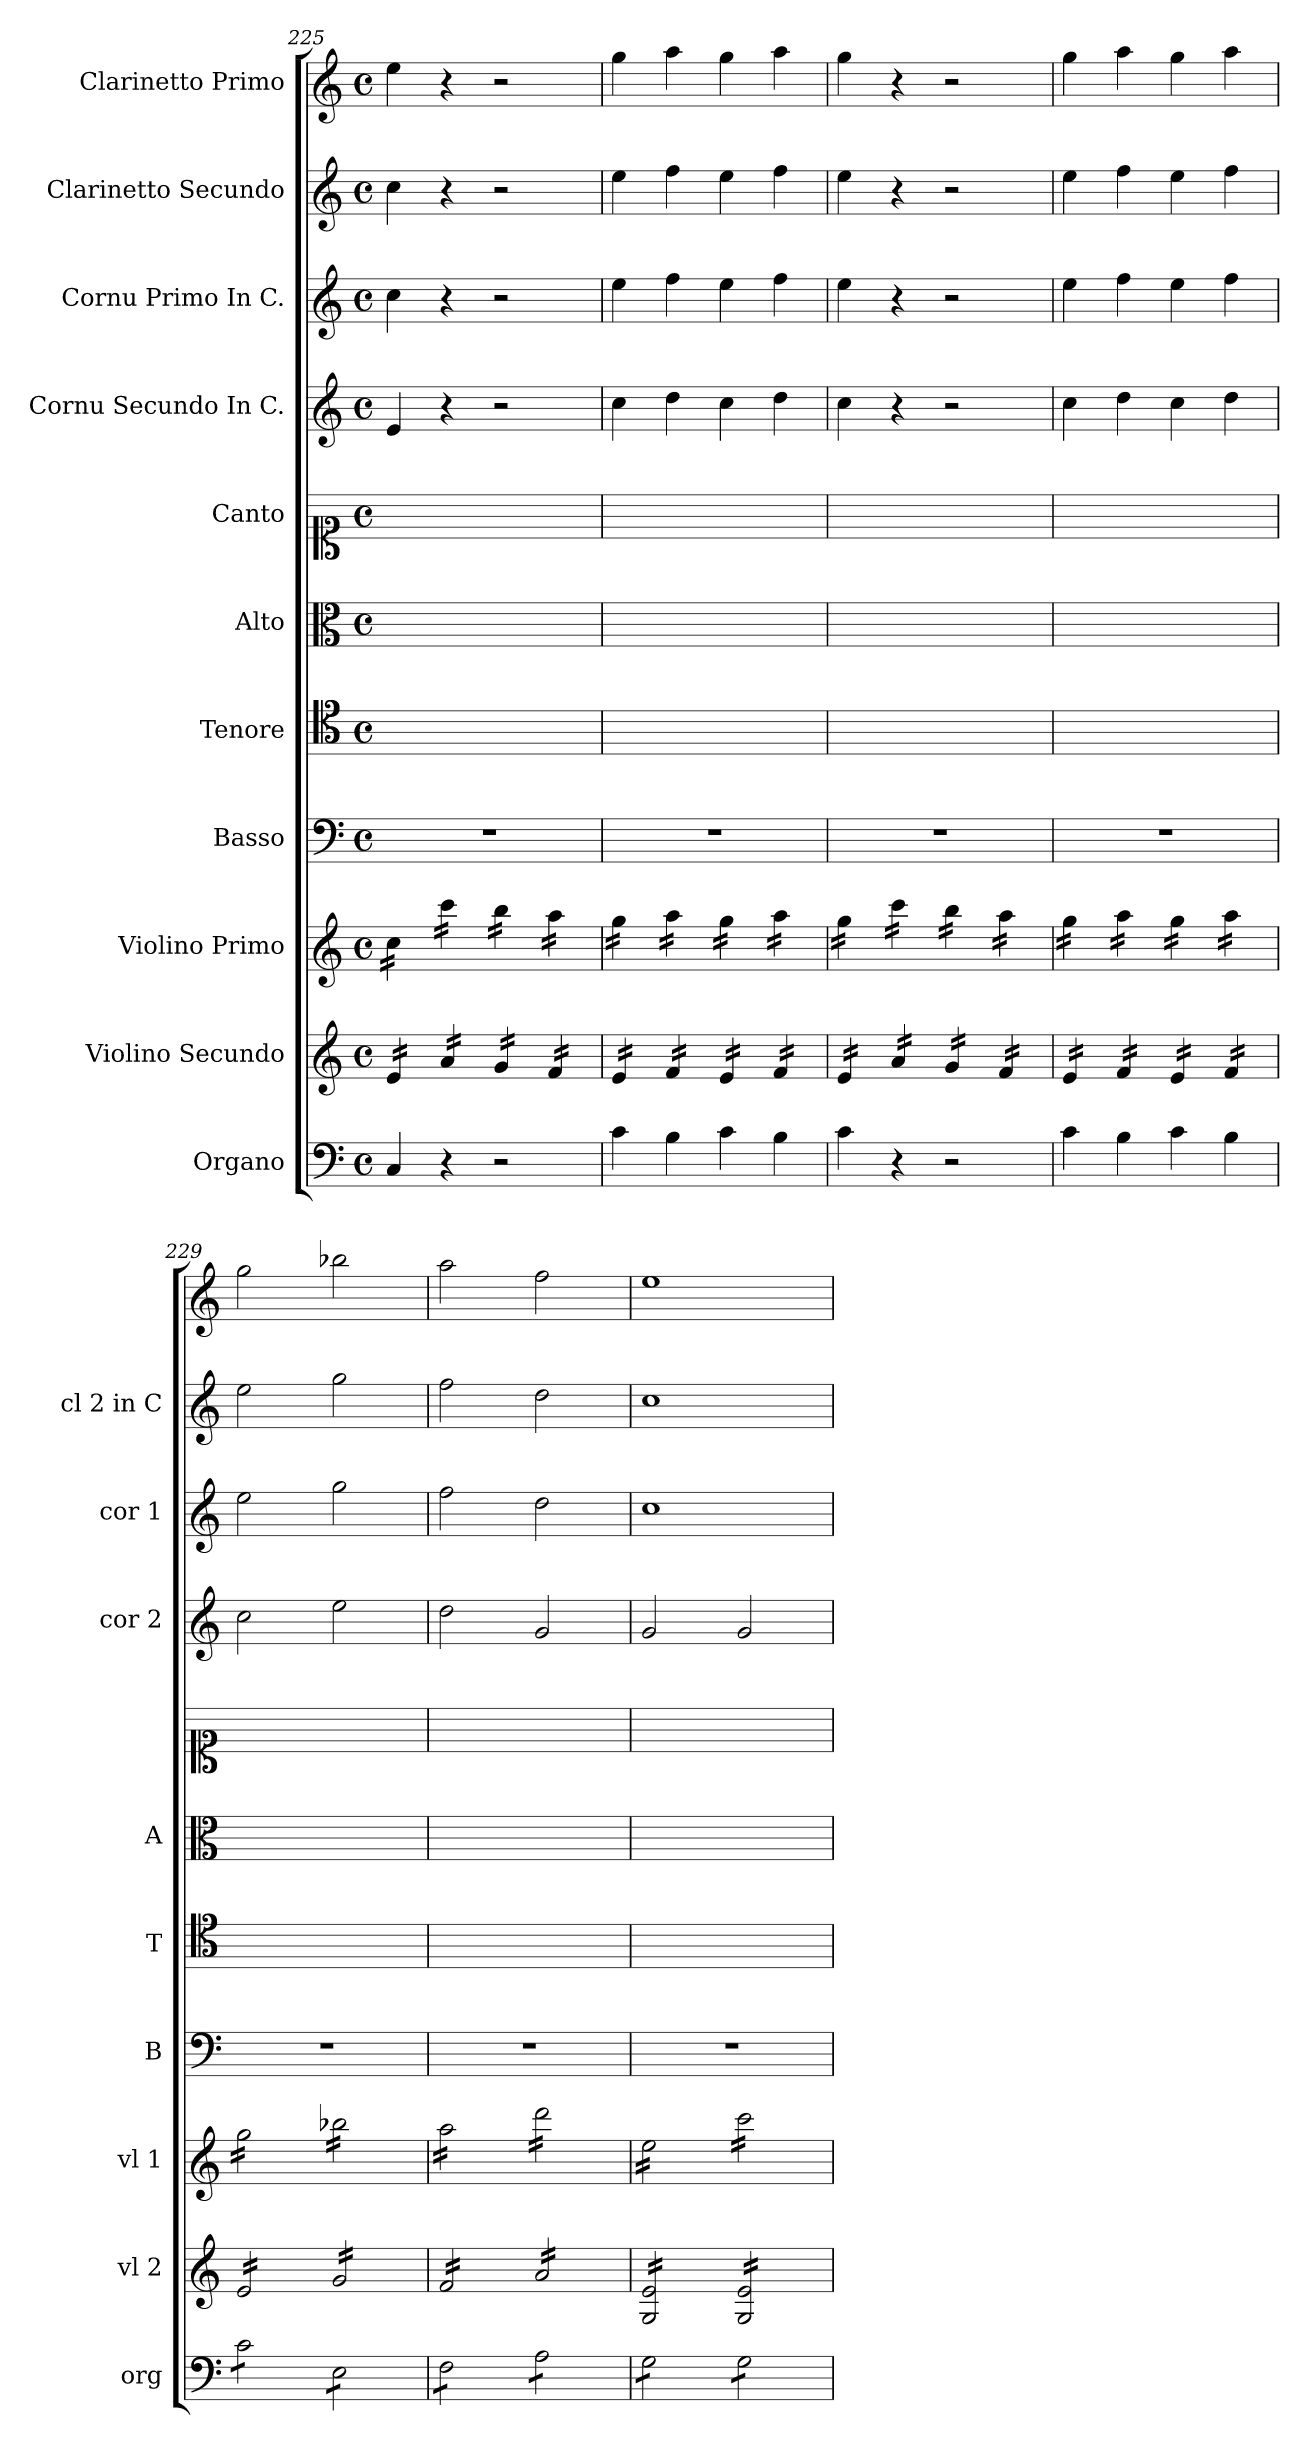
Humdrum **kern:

**kern	**kern	**kern	**kern	**kern	**kern	**kern	**kern	**kern	**kern	**kern
*part11	*part10	*part9	*part8	*part7	*part6	*part5	*part4	*part3	*part2	*part1
*staff11	*staff10	*staff9	*staff8	*staff7	*staff6	*staff5	*staff4	*staff3	*staff2	*staff1
*I"Organo	*I"Violino Secundo	*I"Violino Primo	*I"Basso	*I"Tenore	*I"Alto	*I"Canto	*I"Cornu Secundo In C.	*I"Cornu Primo In C.	*I"Clarinetto Secundo	*I"Clarinetto Primo
*I'org	*I'vl 2	*I'vl 1	*I'B	*I'T	*I'A	*	*I'cor 2	*I'cor 1	*I'cl 2 in C	*
*clefF4	*clefG2	*clefG2	*clefF4	*clefC4	*clefC3	*clefC1	*clefG2	*clefG2	*clefG2	*clefG2
*k[]	*k[]	*k[]	*k[]	*k[]	*k[]	*k[]	*k[]	*k[]	*k[]	*k[]
*M4/4	*M4/4	*M4/4	*M4/4	*M4/4	*M4/4	*M4/4	*M4/4	*M4/4	*M4/4	*M4/4
*met(c)	*met(c)	*met(c)	*met(c)	*met(c)	*met(c)	*met(c)	*met(c)	*met(c)	*met(c)	*met(c)
=225	=225	=225	=225	=225	=225	=225	=225	=225	=225	=225
*	*tremolo	*	*	*	*	*	*	*	*	*
*	*	*tremolo	*	*	*	*	*	*	*	*
4C/	16e/LL	16cc\LL	1r	1ryy	1ryy	1ryy	4e/	4cc\	4cc\	4ee\
.	16e/	16cc\	.	.	.	.	.	.	.	.
.	16e/	16cc\	.	.	.	.	.	.	.	.
.	16e/JJ	16cc\JJ	.	.	.	.	.	.	.	.
4r	16a/LL	16ccc\LL	.	.	.	.	4r	4r	4r	4r
.	16a/	16ccc\	.	.	.	.	.	.	.	.
.	16a/	16ccc\	.	.	.	.	.	.	.	.
.	16a/JJ	16ccc\JJ	.	.	.	.	.	.	.	.
2r	16g/LL	16bb\LL	.	.	.	.	2r	2r	2r	2r
.	16g/	16bb\	.	.	.	.	.	.	.	.
.	16g/	16bb\	.	.	.	.	.	.	.	.
.	16g/JJ	16bb\JJ	.	.	.	.	.	.	.	.
.	16f/LL	16aa\LL	.	.	.	.	.	.	.	.
.	16f/	16aa\	.	.	.	.	.	.	.	.
.	16f/	16aa\	.	.	.	.	.	.	.	.
.	16f/JJ	16aa\JJ	.	.	.	.	.	.	.	.
=226	=226	=226	=226	=226	=226	=226	=226	=226	=226	=226
4c\	16e/LL	16gg\LL	1r	1ryy	1ryy	1ryy	4cc\	4ee\	4ee\	4gg\
.	16e/	16gg\	.	.	.	.	.	.	.	.
.	16e/	16gg\	.	.	.	.	.	.	.	.
.	16e/JJ	16gg\JJ	.	.	.	.	.	.	.	.
4B\	16f/LL	16aa\LL	.	.	.	.	4dd\	4ff\	4ff\	4aa\
.	16f/	16aa\	.	.	.	.	.	.	.	.
.	16f/	16aa\	.	.	.	.	.	.	.	.
.	16f/JJ	16aa\JJ	.	.	.	.	.	.	.	.
4c\	16e/LL	16gg\LL	.	.	.	.	4cc\	4ee\	4ee\	4gg\
.	16e/	16gg\	.	.	.	.	.	.	.	.
.	16e/	16gg\	.	.	.	.	.	.	.	.
.	16e/JJ	16gg\JJ	.	.	.	.	.	.	.	.
4B\	16f/LL	16aa\LL	.	.	.	.	4dd\	4ff\	4ff\	4aa\
.	16f/	16aa\	.	.	.	.	.	.	.	.
.	16f/	16aa\	.	.	.	.	.	.	.	.
.	16f/JJ	16aa\JJ	.	.	.	.	.	.	.	.
=227	=227	=227	=227	=227	=227	=227	=227	=227	=227	=227
4c\	16e/LL	16gg\LL	1r	1ryy	1ryy	1ryy	4cc\	4ee\	4ee\	4gg\
.	16e/	16gg\	.	.	.	.	.	.	.	.
.	16e/	16gg\	.	.	.	.	.	.	.	.
.	16e/JJ	16gg\JJ	.	.	.	.	.	.	.	.
4r	16a/LL	16ccc\LL	.	.	.	.	4r	4r	4r	4r
.	16a/	16ccc\	.	.	.	.	.	.	.	.
.	16a/	16ccc\	.	.	.	.	.	.	.	.
.	16a/JJ	16ccc\JJ	.	.	.	.	.	.	.	.
2r	16g/LL	16bb\LL	.	.	.	.	2r	2r	2r	2r
.	16g/	16bb\	.	.	.	.	.	.	.	.
.	16g/	16bb\	.	.	.	.	.	.	.	.
.	16g/JJ	16bb\JJ	.	.	.	.	.	.	.	.
.	16f/LL	16aa\LL	.	.	.	.	.	.	.	.
.	16f/	16aa\	.	.	.	.	.	.	.	.
.	16f/	16aa\	.	.	.	.	.	.	.	.
.	16f/JJ	16aa\JJ	.	.	.	.	.	.	.	.
=228	=228	=228	=228	=228	=228	=228	=228	=228	=228	=228
4c\	16e/LL	16gg\LL	1r	1ryy	1ryy	1ryy	4cc\	4ee\	4ee\	4gg\
.	16e/	16gg\	.	.	.	.	.	.	.	.
.	16e/	16gg\	.	.	.	.	.	.	.	.
.	16e/JJ	16gg\JJ	.	.	.	.	.	.	.	.
4B\	16f/LL	16aa\LL	.	.	.	.	4dd\	4ff\	4ff\	4aa\
.	16f/	16aa\	.	.	.	.	.	.	.	.
.	16f/	16aa\	.	.	.	.	.	.	.	.
.	16f/JJ	16aa\JJ	.	.	.	.	.	.	.	.
4c\	16e/LL	16gg\LL	.	.	.	.	4cc\	4ee\	4ee\	4gg\
.	16e/	16gg\	.	.	.	.	.	.	.	.
.	16e/	16gg\	.	.	.	.	.	.	.	.
.	16e/JJ	16gg\JJ	.	.	.	.	.	.	.	.
4B\	16f/LL	16aa\LL	.	.	.	.	4dd\	4ff\	4ff\	4aa\
.	16f/	16aa\	.	.	.	.	.	.	.	.
.	16f/	16aa\	.	.	.	.	.	.	.	.
.	16f/JJ	16aa\JJ	.	.	.	.	.	.	.	.
=229	=229	=229	=229	=229	=229	=229	=229	=229	=229	=229
*tremolo	*	*	*	*	*	*	*	*	*	*
8c\L	16e/LL	16gg\LL	1r	1ryy	1ryy	1ryy	2cc\	2ee\	2ee\	2gg\
.	16e/	16gg\	.	.	.	.	.	.	.	.
8c\	16e/	16gg\	.	.	.	.	.	.	.	.
.	16e/	16gg\	.	.	.	.	.	.	.	.
8c\	16e/	16gg\	.	.	.	.	.	.	.	.
.	16e/	16gg\	.	.	.	.	.	.	.	.
8c\J	16e/	16gg\	.	.	.	.	.	.	.	.
.	16e/JJ	16gg\JJ	.	.	.	.	.	.	.	.
8E\L	16g/LL	16bb-X\LL	.	.	.	.	2ee\	2gg\	2gg\	2bb-X\
.	16g/	16bb-X\	.	.	.	.	.	.	.	.
8E\	16g/	16bb-X\	.	.	.	.	.	.	.	.
.	16g/	16bb-X\	.	.	.	.	.	.	.	.
8E\	16g/	16bb-X\	.	.	.	.	.	.	.	.
.	16g/	16bb-X\	.	.	.	.	.	.	.	.
8E\J	16g/	16bb-X\	.	.	.	.	.	.	.	.
.	16g/JJ	16bb-X\JJ	.	.	.	.	.	.	.	.
=230	=230	=230	=230	=230	=230	=230	=230	=230	=230	=230
8F\L	16f/LL	16aa\LL	1r	1ryy	1ryy	1ryy	2dd\	2ff\	2ff\	2aa\
.	16f/	16aa\	.	.	.	.	.	.	.	.
8F\	16f/	16aa\	.	.	.	.	.	.	.	.
.	16f/	16aa\	.	.	.	.	.	.	.	.
8F\	16f/	16aa\	.	.	.	.	.	.	.	.
.	16f/	16aa\	.	.	.	.	.	.	.	.
8F\J	16f/	16aa\	.	.	.	.	.	.	.	.
.	16f/JJ	16aa\JJ	.	.	.	.	.	.	.	.
8A\L	16a/LL	16ddd\LL	.	.	.	.	2g/	2dd\	2dd\	2ff\
.	16a/	16ddd\	.	.	.	.	.	.	.	.
8A\	16a/	16ddd\	.	.	.	.	.	.	.	.
.	16a/	16ddd\	.	.	.	.	.	.	.	.
8A\	16a/	16ddd\	.	.	.	.	.	.	.	.
.	16a/	16ddd\	.	.	.	.	.	.	.	.
8A\J	16a/	16ddd\	.	.	.	.	.	.	.	.
.	16a/JJ	16ddd\JJ	.	.	.	.	.	.	.	.
=231	=231	=231	=231	=231	=231	=231	=231	=231	=231	=231
8G\L	16G/ 16e/LL	16ee\LL	1r	1ryy	1ryy	1ryy	2g/	1cc	1cc	1ee
.	16G/ 16e/	16ee\	.	.	.	.	.	.	.	.
8G\	16G/ 16e/	16ee\	.	.	.	.	.	.	.	.
.	16G/ 16e/	16ee\	.	.	.	.	.	.	.	.
8G\	16G/ 16e/	16ee\	.	.	.	.	.	.	.	.
.	16G/ 16e/	16ee\	.	.	.	.	.	.	.	.
8G\J	16G/ 16e/	16ee\	.	.	.	.	.	.	.	.
.	16G/ 16e/JJ	16ee\JJ	.	.	.	.	.	.	.	.
8G\L	16G/ 16e/LL	16ccc\LL	.	.	.	.	2g/	.	.	.
.	16G/ 16e/	16ccc\	.	.	.	.	.	.	.	.
8G\	16G/ 16e/	16ccc\	.	.	.	.	.	.	.	.
.	16G/ 16e/	16ccc\	.	.	.	.	.	.	.	.
8G\	16G/ 16e/	16ccc\	.	.	.	.	.	.	.	.
.	16G/ 16e/	16ccc\	.	.	.	.	.	.	.	.
8G\J	16G/ 16e/	16ccc\	.	.	.	.	.	.	.	.
*Xtremolo	*	*	*	*	*	*	*	*	*	*
.	16G/ 16e/JJ	16ccc\JJ	.	.	.	.	.	.	.	.
*	*	*Xtremolo	*	*	*	*	*	*	*	*
*	*Xtremolo	*	*	*	*	*	*	*	*	*
=	=	=	=	=	=	=	=	=	=	=
*-	*-	*-	*-	*-	*-	*-	*-	*-	*-	*-
